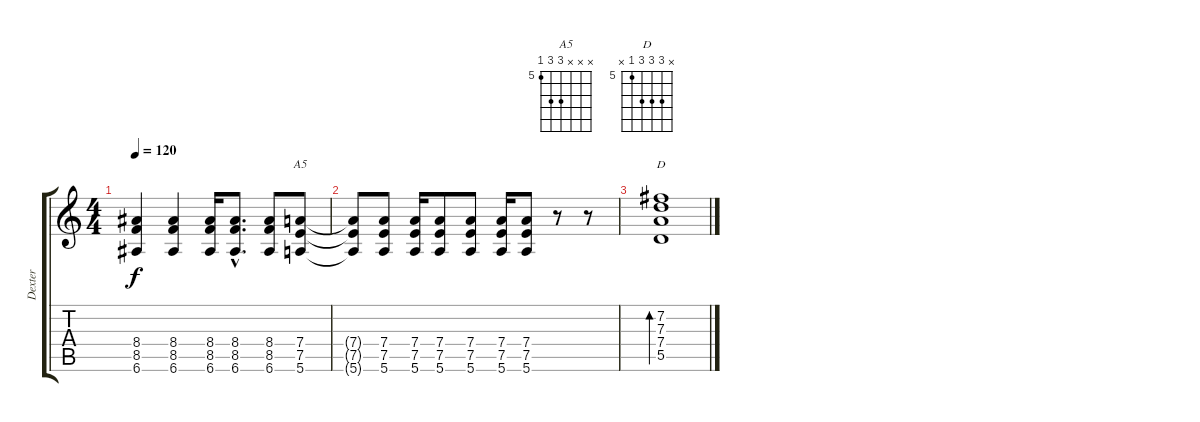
\track ("Dexter" "Dexter") {instrument distortionguitar}
\staff {score tabs}
\tuning (E4 B3 G3 D3 A2 E2) {hide}
\chord ("A5" x x x 7 7 5) {firstfret 5}
\chord ("D" x 7 7 7 5 x) {firstfret 5}
\ts (4 4)
\tempo 120
\clef g2
\ks c
(8.4 8.5 6.6).4{dy f} (8.4 8.5 6.6).4 (8.4 8.5 6.6).16 (8.4{hac} 8.5{hac} 6.6{hac}).8{d} (8.4 8.5 6.6).8 (7.4 7.5 5.6).8{ch "A5"} |
(7.4{t} 7.5{t} 5.6{t}).8 (7.4 7.5 5.6).8 (7.4 7.5 5.6).16 (7.4 7.5 5.6).8 (7.4 7.5 5.6).8 (7.4 7.5 5.6).16 (7.4 7.5 5.6).8 r.8 r.8 |
(7.2 7.3 7.4 5.5).1{bd 480 ch "D"}
